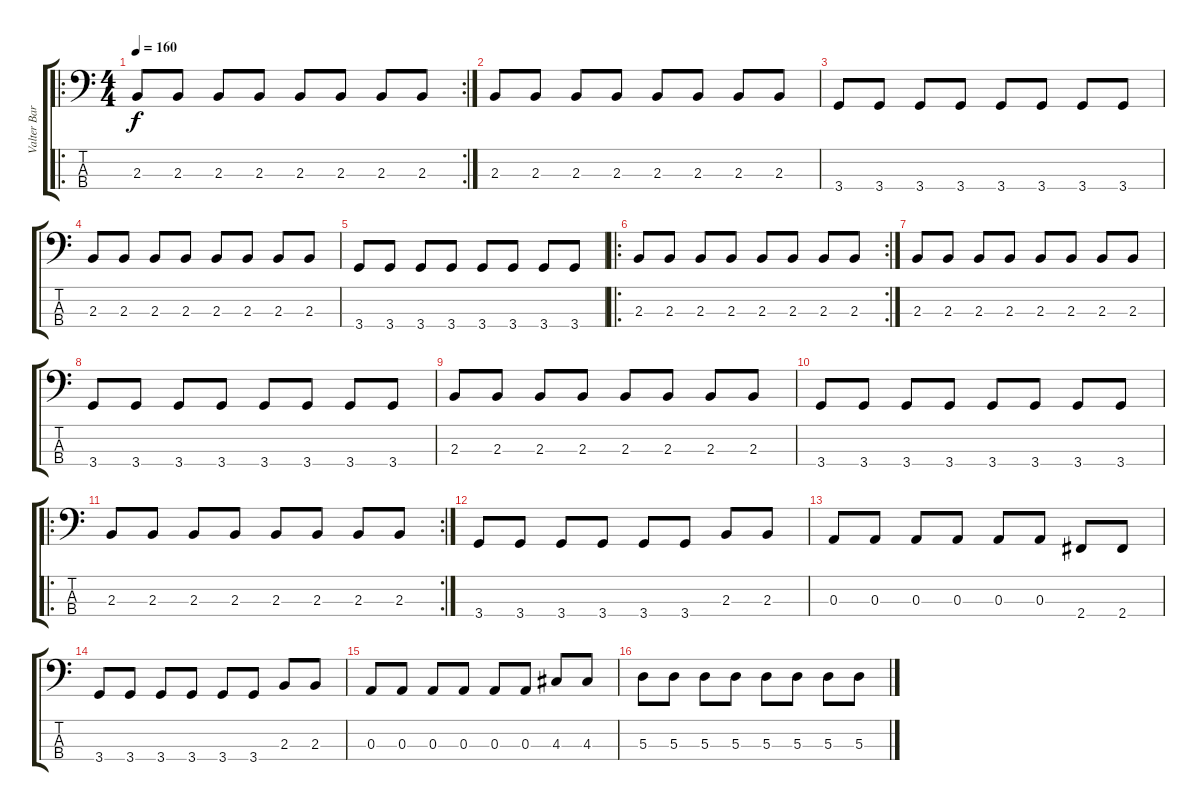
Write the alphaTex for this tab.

\track ("Valter Barros" "Valter Bar") {instrument electricbasspick}
\staff {score tabs}
\tuning (G2 D2 A1 E1) {hide}
\ro
\rc 2
\ts (4 4)
\tempo 160
\clef f4
\ks c
2.3.8{dy f} 2.3.8 2.3.8 2.3.8 2.3.8 2.3.8 2.3.8 2.3.8 |
2.3.8 2.3.8 2.3.8 2.3.8 2.3.8 2.3.8 2.3.8 2.3.8 |
3.4.8 3.4.8 3.4.8 3.4.8 3.4.8 3.4.8 3.4.8 3.4.8 |
2.3.8 2.3.8 2.3.8 2.3.8 2.3.8 2.3.8 2.3.8 2.3.8 |
3.4.8 3.4.8 3.4.8 3.4.8 3.4.8 3.4.8 3.4.8 3.4.8 |
\ro
\rc 2
2.3.8 2.3.8 2.3.8 2.3.8 2.3.8 2.3.8 2.3.8 2.3.8 |
2.3.8 2.3.8 2.3.8 2.3.8 2.3.8 2.3.8 2.3.8 2.3.8 |
3.4.8 3.4.8 3.4.8 3.4.8 3.4.8 3.4.8 3.4.8 3.4.8 |
2.3.8 2.3.8 2.3.8 2.3.8 2.3.8 2.3.8 2.3.8 2.3.8 |
3.4.8 3.4.8 3.4.8 3.4.8 3.4.8 3.4.8 3.4.8 3.4.8 |
\ro
\rc 2
2.3.8 2.3.8 2.3.8 2.3.8 2.3.8 2.3.8 2.3.8 2.3.8 |
3.4.8 3.4.8 3.4.8 3.4.8 3.4.8 3.4.8 2.3.8 2.3.8 |
0.3.8 0.3.8 0.3.8 0.3.8 0.3.8 0.3.8 2.4.8 2.4.8 |
3.4.8 3.4.8 3.4.8 3.4.8 3.4.8 3.4.8 2.3.8 2.3.8 |
0.3.8 0.3.8 0.3.8 0.3.8 0.3.8 0.3.8 4.3.8 4.3.8 |
5.3.8 5.3.8 5.3.8 5.3.8 5.3.8 5.3.8 5.3.8 5.3.8
